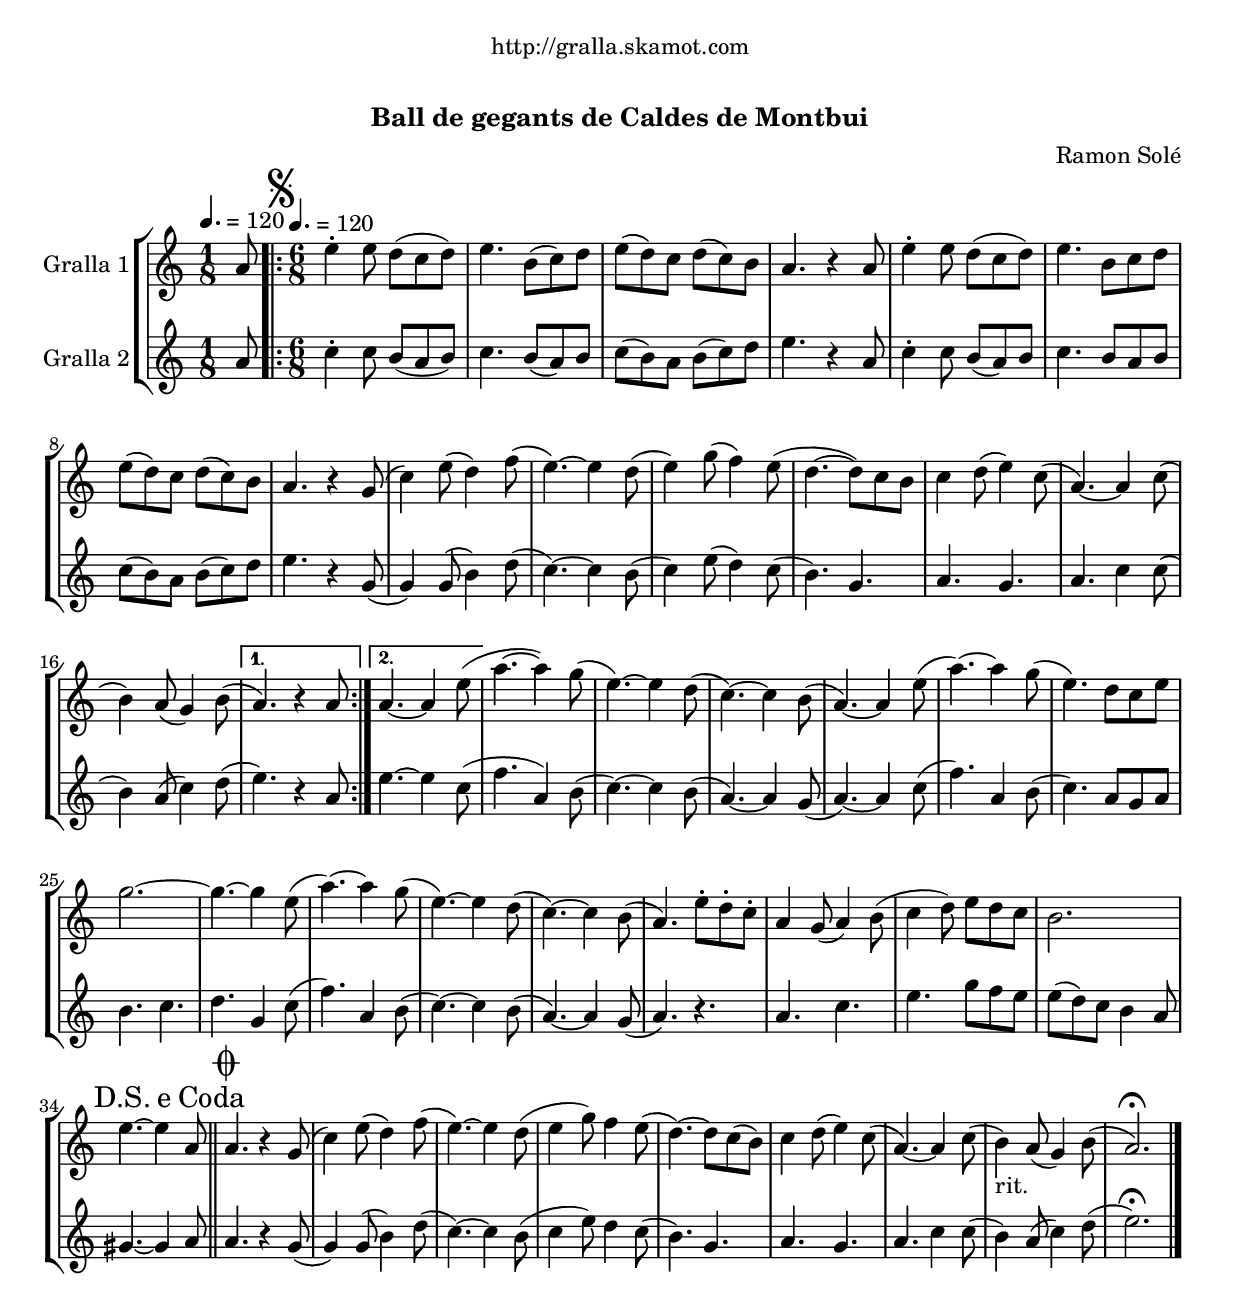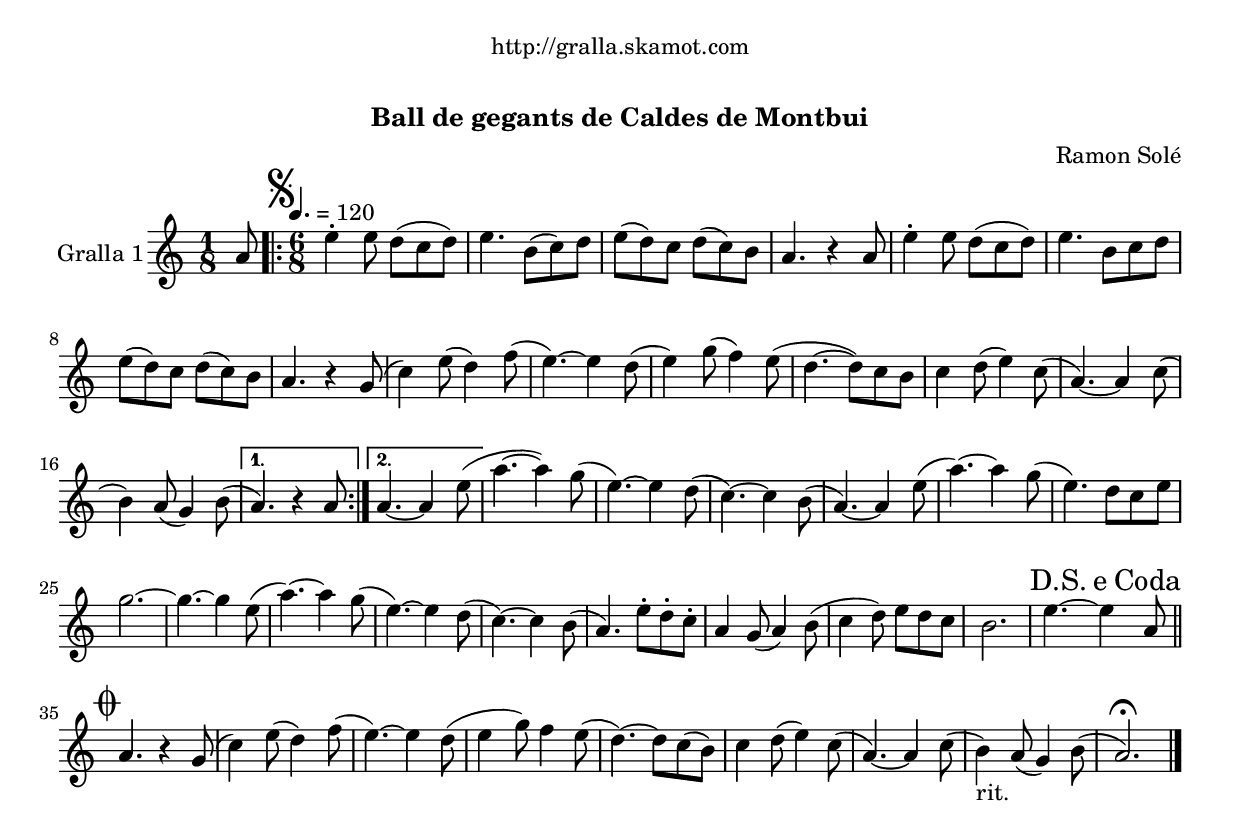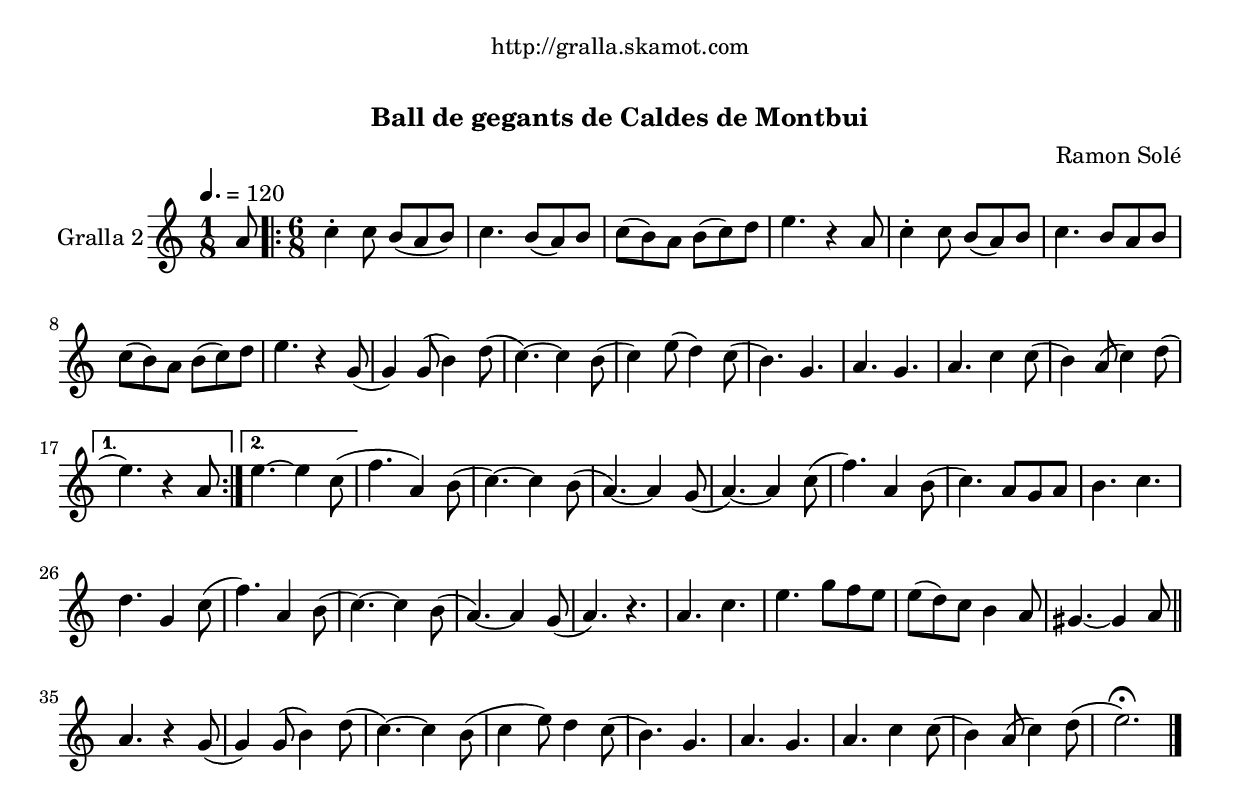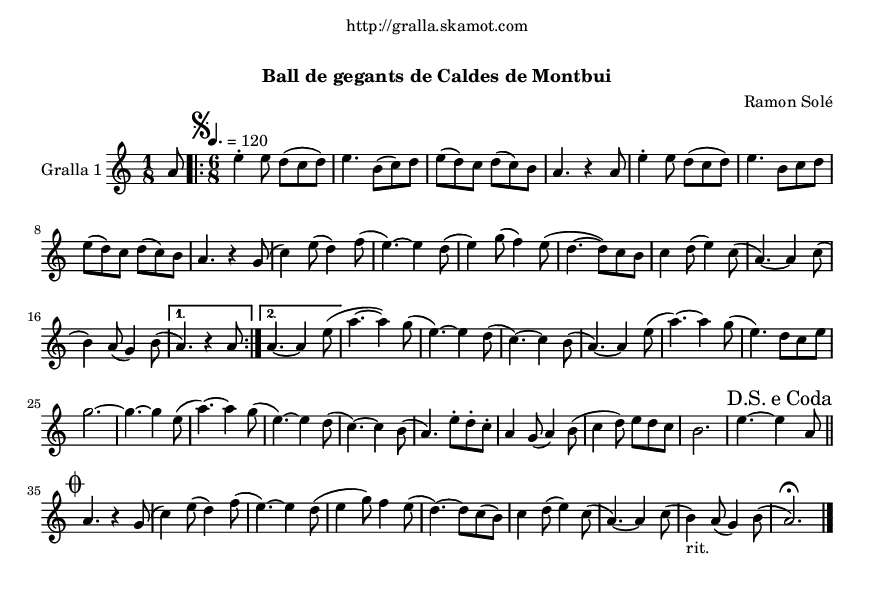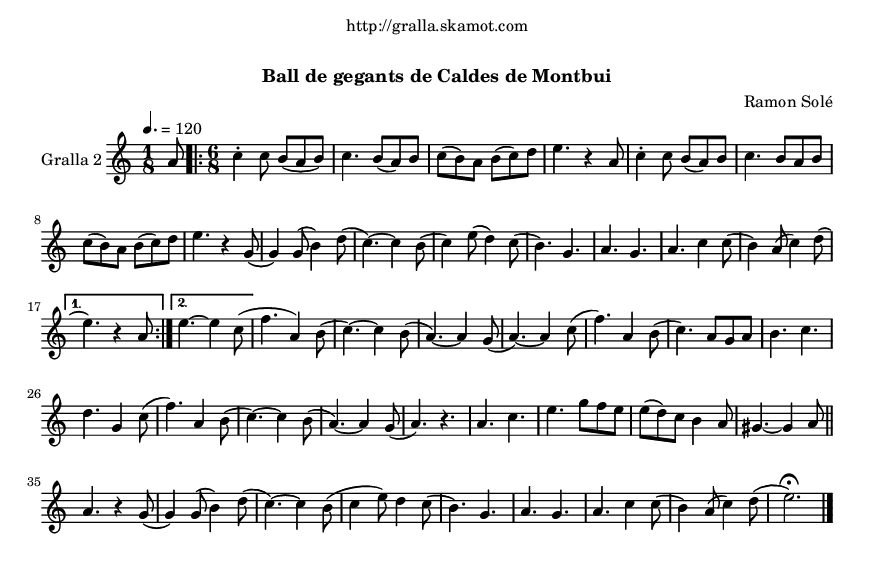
\version "2.16.0"

\header {
  dedication="http://gralla.skamot.com"
  title="              "
  subtitle="Ball de gegants de Caldes de Montbui"
  subsubtitle=""
  poet=""
  meter=""
  piece=""
  composer="Ramon Solé"
  arranger=""
  opus=""
  instrument=""
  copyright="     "
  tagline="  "
}

liniaroAa =
\relative a'
{
  \clef treble
  \key c \major
  \time 1/8
  a8 \tempo 4. = 120  |
  \time 6/8   \repeat volta 2 { \mark \markup {\musicglyph #"scripts.segno"} e'4-. e8 d ( c d )  |
  e4. b8 ( c ) d  |
  e8 ( d ) c d ( c ) b  |
  %05
  a4. r4 a8  |
  e'4-. e8 d ( c d )  |
  e4. b8 c d   |
  e8 ( d ) c d ( c ) b  |
  a4. r4 g8 (  |
  %10
  c4 ) e8 ( d4 ) f8 (  |
  e4. ~ ) e4 d8 (  |
  e4 ) g8 ( f4 ) e8 (  |
  d4. ~ d8 ) c b   |
  c4 d8 ( e4 ) c8 (  |
  %15
  a4. ~ ) a4 c8 (  |
   b4 ) a8 ( g4 ) b8 ( }
  \alternative { { a4. ) r4 a8 }
  { a4. ~ a4 e'8 ( } }
  a4. ~ a4 ) g8 (  |
  %20
  e4. ~ ) e4 d8 (  |
  c4. ~ ) c4 b8 (  |
  a4. ~ ) a4 e'8 (  |
  a4. ~ ) a4 g8 (  |
  e4. ) d8 c e  |
  %25
  g2. ~  |
  g4. ~ g4 e8 (  |
  a4. ~ ) a4 g8 (  |
  e4. ~ ) e4 d8 (  |
  c4. ~ ) c4 b8 (  |
  %30
  a4. ) e'8-. d-. c-.  |
  a4 g8 ( a4 ) b8 (  |
  c4 d8 ) e d c   |
  b2.  |
  \mark \markup {D.S. e Coda} e4. ~ e4 a,8  \bar "||"
  %35
  \mark \markup {\musicglyph #"scripts.coda"} a4. r4 g8 (  |
  c4 ) e8 ( d4 ) f8 (  |
  e4. ~ ) e4 d8 (  |
  e4 g8 ) f4 e8  (  |
  d4. ~ ) d8 c ( b )  |
  %40
  c4 d8 ( e4 ) c8 (  |
  a4. ~ ) a4 c8 (  |
  b4 _"rit." ) a8 ( g4 ) b8 (  |
  a2. ) \fermata  \bar "|."
}

liniaroAb =
\relative a'
{
  \tempo 4. = 120
  \clef treble
  \key c \major
  \time 1/8
  a8  |
  \time 6/8   \repeat volta 2 { c4-. c8 b ( a b )  |
  c4. b8 ( a ) b  |
  c8 ( b ) a b ( c ) d  |
  %05
  e4. r4 a,8  |
  c4-. c8 b ( a ) b  |
  c4. b8 a b   |
  c8 ( b ) a b ( c ) d  |
  e4. r4 g,8 (  |
  %10
  g4 ) g8 ( b4 ) d8 (  |
  c4. ~ ) c4 b8 (  |
  c4 ) e8 ( d4 ) c8 (  |
  b4. ) g  |
  a4. g  |
  %15
  a4. c4 c8 (  |
  b4 ) a8 ( c4 ) d8 ( }
  \alternative { { e4. ) r4 a,8 }
  { e'4. ~ e4 c8 ( } }
  f4. a,4 ) b8 (  |
  %20
  c4. ~ ) c4 b8 (  |
  a4. ~ ) a4 g8 (  |
  a4. ~ ) a4 c8 (  |
  f4. ) a,4 b8 (  |
  c4. ) a8 g a  |
  %25
  b4. c  |
  d4. g,4 c8 (  |
  f4. ) a,4 b8 (  |
  c4. ~ ) c4 b8 (  |
  a4. ~ ) a4 g8 (  |
  %30
  a4. ) r  |
  a4. c  |
  e4. g8 f e   |
  e8 ( d ) c b4 a8  |
  gis4. ~ gis4 a8  \bar "||"
  %35
  a4. r4 g8 (  |
  g4 ) g8 ( b4 ) d8 (  |
  c4. ~ ) c4 b8 (  |
  c4 e8 ) d4 c8  (  |
  b4. ) g  |
  %40
  a4. g  |
  a4. c4 c8 (  |
  b4 ) a8 ( c4 ) d8 (  |
  e2. ) \fermata  \bar "|."
}

\book {

\paper {
  print-page-number = false
}

\bookpart {
  \score {
    \new StaffGroup {
      \override Score.RehearsalMark #'self-alignment-X = #LEFT
      <<
        \new Staff \with {instrumentName = #"Gralla 1" } \liniaroAa
        \new Staff \with {instrumentName = #"Gralla 2" } \liniaroAb
      >>
    }
    \layout {}
  }\score { \unfoldRepeats
    \new StaffGroup {
      \override Score.RehearsalMark #'self-alignment-X = #LEFT
      <<
        \new Staff \with {instrumentName = #"Gralla 1" } \liniaroAa
        \new Staff \with {instrumentName = #"Gralla 2" } \liniaroAb
      >>
    }
    \midi {}
  }
}

\bookpart {
  \header {}
  \score {
    \new StaffGroup {
      \override Score.RehearsalMark #'self-alignment-X = #LEFT
      <<
        \new Staff \with {instrumentName = #"Gralla 1" } \liniaroAa
      >>
    }
    \layout {}
  }\score { \unfoldRepeats
    \new StaffGroup {
      \override Score.RehearsalMark #'self-alignment-X = #LEFT
      <<
        \new Staff \with {instrumentName = #"Gralla 1" } \liniaroAa
      >>
    }
    \midi {}
  }
}

\bookpart {
  \header {}
  \score {
    \new StaffGroup {
      \override Score.RehearsalMark #'self-alignment-X = #LEFT
      <<
        \new Staff \with {instrumentName = #"Gralla 2" } \liniaroAb
      >>
    }
    \layout {}
  }\score { \unfoldRepeats
    \new StaffGroup {
      \override Score.RehearsalMark #'self-alignment-X = #LEFT
      <<
        \new Staff \with {instrumentName = #"Gralla 2" } \liniaroAb
      >>
    }
    \midi {}
  }
}

}

\book {

\paper {
  print-page-number = false
  #(set-paper-size "a6landscape")
  #(layout-set-staff-size 14)
}

\bookpart {
  \header {}
  \score {
    \new StaffGroup {
      \override Score.RehearsalMark #'self-alignment-X = #LEFT
      <<
        \new Staff \with {instrumentName = #"Gralla 1" } \liniaroAa
      >>
    }
    \layout {}
  }
}

\bookpart {
  \header {}
  \score {
    \new StaffGroup {
      \override Score.RehearsalMark #'self-alignment-X = #LEFT
      <<
        \new Staff \with {instrumentName = #"Gralla 2" } \liniaroAb
      >>
    }
    \layout {}
  }
}

}

